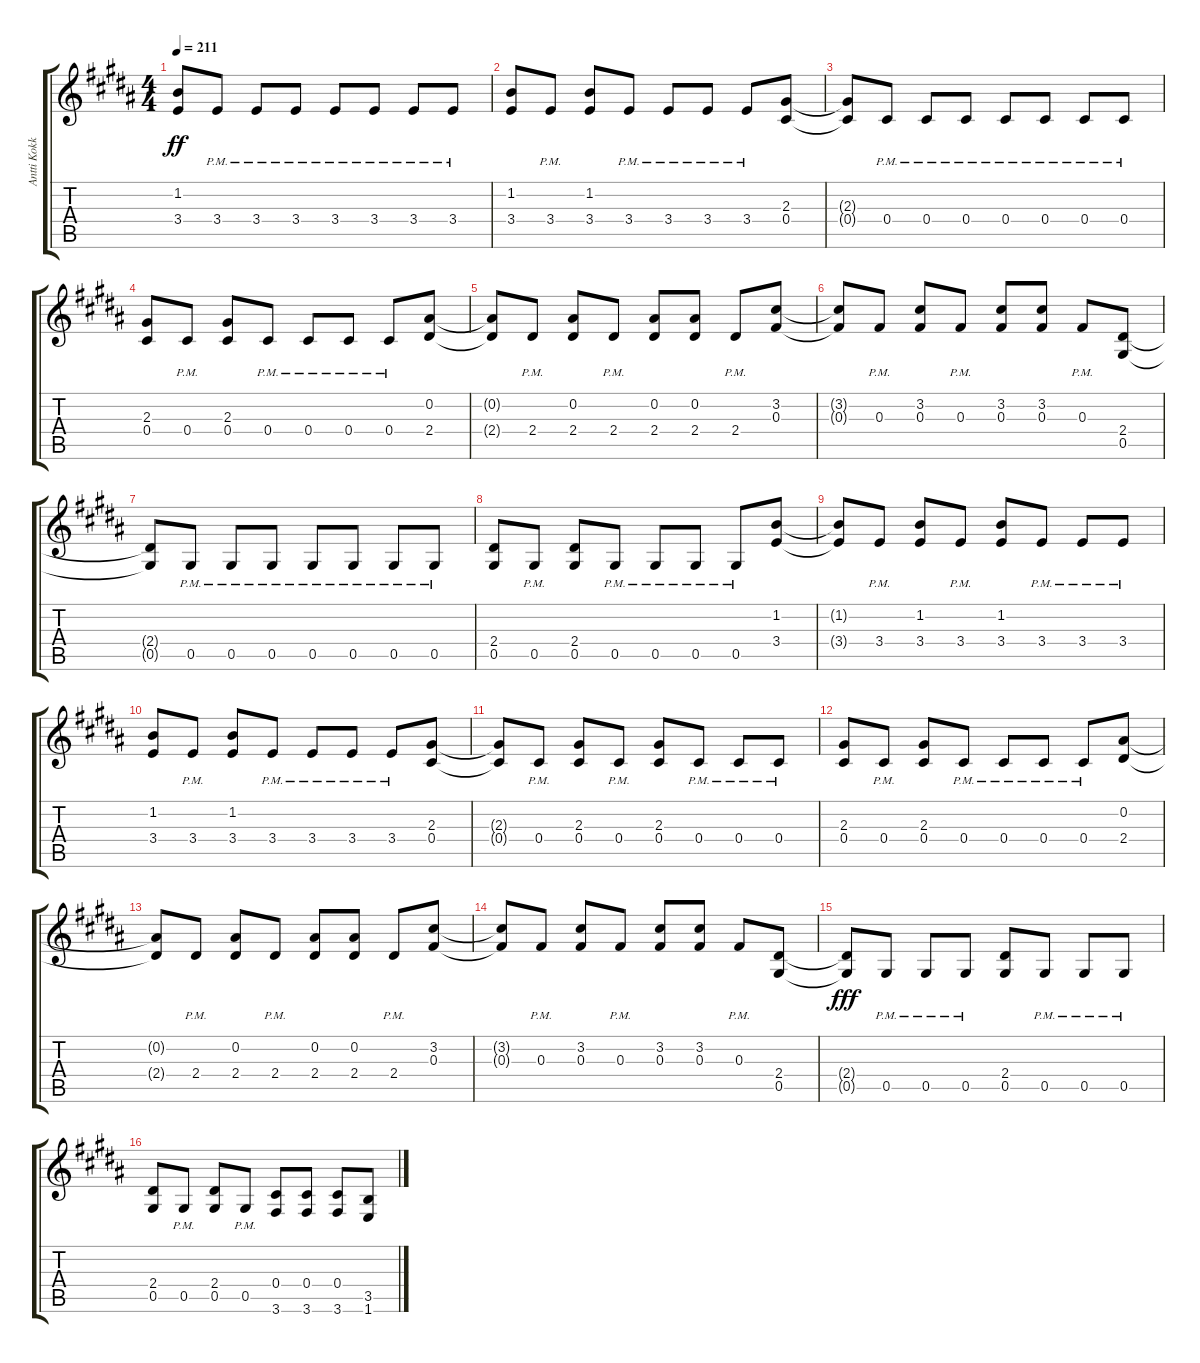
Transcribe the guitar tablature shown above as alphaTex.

\track ("Antti Kokko" "Antti Kokk") {instrument overdrivenguitar}
\staff {score tabs}
\tuning (Eb4 Bb3 Gb3 Db3 Ab2 Eb2) {hide}
\ts (4 4)
\tempo 211
\clef g2
\ks g#minor
(1.2{t} 3.4{t}).8{dy ff} 3.4{pm}.8 3.4{pm}.8 3.4{pm}.8 3.4{pm}.8 3.4{pm}.8 3.4{pm}.8 3.4{pm}.8 |
(1.2 3.4).8 3.4{pm}.8 (1.2 3.4).8 3.4{pm}.8 3.4{pm}.8 3.4{pm}.8 3.4{pm}.8 (2.3 0.4).8 |
(2.3{t} 0.4{t}).8 0.4{pm}.8 0.4{pm}.8 0.4{pm}.8 0.4{pm}.8 0.4{pm}.8 0.4{pm}.8 0.4{pm}.8 |
(2.3 0.4).8 0.4{pm}.8 (2.3 0.4).8 0.4{pm}.8 0.4{pm}.8 0.4{pm}.8 0.4{pm}.8 (0.2 2.4).8 |
(0.2{t} 2.4{t}).8 2.4{pm}.8 (0.2 2.4).8 2.4{pm}.8 (0.2 2.4).8 (0.2 2.4).8 2.4{pm}.8 (3.2 0.3).8 |
(3.2{t} 0.3{t}).8 0.3{pm}.8 (3.2 0.3).8 0.3{pm}.8 (3.2 0.3).8 (3.2 0.3).8 0.3{pm}.8 (2.4 0.5).8 |
(2.4{t} 0.5{t}).8 0.5{pm}.8 0.5{pm}.8 0.5{pm}.8 0.5{pm}.8 0.5{pm}.8 0.5{pm}.8 0.5{pm}.8 |
(2.4 0.5).8 0.5{pm}.8 (2.4 0.5).8 0.5{pm}.8 0.5{pm}.8 0.5{pm}.8 0.5{pm}.8 (1.2 3.4).8 |
(1.2{t} 3.4{t}).8 3.4{pm}.8 (1.2 3.4).8 3.4{pm}.8 (1.2 3.4).8 3.4{pm}.8 3.4{pm}.8 3.4{pm}.8 |
(1.2 3.4).8 3.4{pm}.8 (1.2 3.4).8 3.4{pm}.8 3.4{pm}.8 3.4{pm}.8 3.4{pm}.8 (2.3 0.4).8 |
(2.3{t} 0.4{t}).8 0.4{pm}.8 (2.3 0.4).8 0.4{pm}.8 (2.3 0.4).8 0.4{pm}.8 0.4{pm}.8 0.4{pm}.8 |
(2.3 0.4).8 0.4{pm}.8 (2.3 0.4).8 0.4{pm}.8 0.4{pm}.8 0.4{pm}.8 0.4{pm}.8 (0.2 2.4).8 |
(0.2{t} 2.4{t}).8 2.4{pm}.8 (0.2 2.4).8 2.4{pm}.8 (0.2 2.4).8 (0.2 2.4).8 2.4{pm}.8 (3.2 0.3).8 |
(3.2{t} 0.3{t}).8 0.3{pm}.8 (3.2 0.3).8 0.3{pm}.8 (3.2 0.3).8 (3.2 0.3).8 0.3{pm}.8 (2.4 0.5).8 |
(2.4{t} 0.5{t}).8{dy fff} 0.5{pm}.8 0.5{pm}.8 0.5{pm}.8 (2.4 0.5).8 0.5{pm}.8 0.5{pm}.8 0.5{pm}.8 |
(2.4 0.5).8 0.5{pm}.8 (2.4 0.5).8 0.5{pm}.8 (0.4 3.6).8 (0.4 3.6).8 (0.4 3.6).8 (3.5 1.6).8
